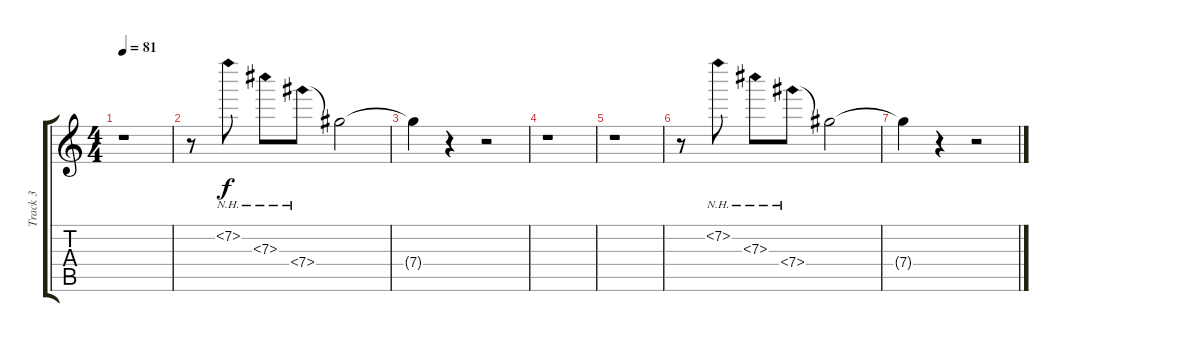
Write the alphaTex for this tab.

\track ("Track 3" "Track 3") {instrument electricguitarclean}
\staff {score tabs}
\tuning (Eb4 Bb3 Gb3 Db3 Ab2 Eb2) {hide}
\ts (4 4)
\tempo 81
\clef g2
\ks c
r.1{dy f} |
r.8 7.2{nh}.8{ot 8vb} 7.3{nh}.8{ot 8vb} 7.4{nh}.8{ot 8vb} 7.4{t}.2{ot 8vb} |
7.4{t}.4{ot 8vb} r.4{ot 8vb} r.2 |
r.1 |
r.1 |
r.8 7.2{nh}.8{ot 8vb} 7.3{nh}.8{ot 8vb} 7.4{nh}.8{ot 8vb} 7.4{t}.2{ot 8vb} |
7.4{t}.4{ot 8vb} r.4{ot 8vb} r.2
